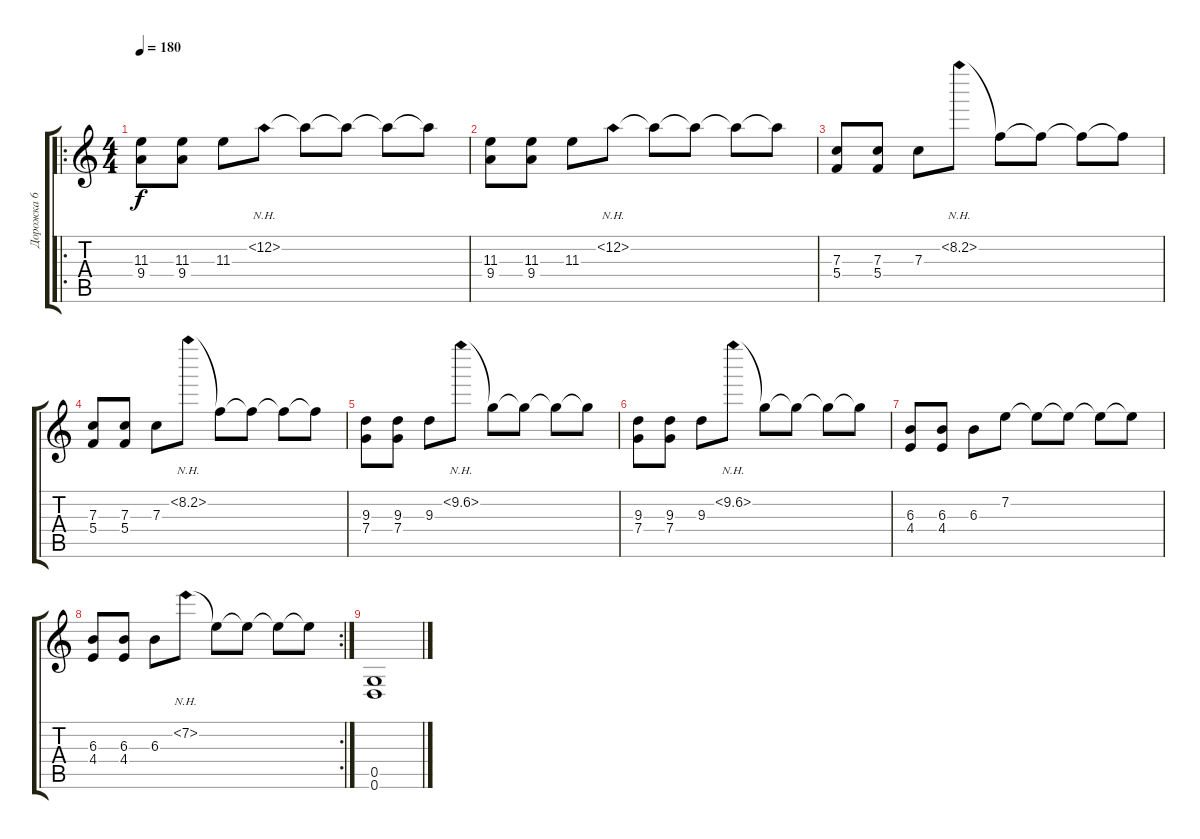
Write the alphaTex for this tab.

\track ("Дорожка 6" "Дорожка 6") {instrument distortionguitar}
\staff {score tabs}
\tuning (D4 A3 F3 C3 G2 D2) {hide}
\ro
\ts (4 4)
\tempo 180
\clef g2
\ks c
(11.3 9.4).8{dy f} (11.3 9.4).8 11.3.8 12.2{nh}.8 12.2{t}.8 12.2{t}.8 12.2{t}.8 12.2{t}.8 |
(11.3 9.4).8 (11.3 9.4).8 11.3.8 12.2{nh}.8 12.2{t}.8 12.2{t}.8 12.2{t}.8 12.2{t}.8 |
(7.3 5.4).8 (7.3 5.4).8 7.3.8 8.2{nh}.8 8.2{t}.8 8.2{t}.8 8.2{t}.8 8.2{t}.8 |
(7.3 5.4).8 (7.3 5.4).8 7.3.8 8.2{nh}.8 8.2{t}.8 8.2{t}.8 8.2{t}.8 8.2{t}.8 |
(9.3 7.4).8 (9.3 7.4).8 9.3.8 10.2{nh}.8 10.2{t}.8 10.2{t}.8 10.2{t}.8 10.2{t}.8 |
(9.3 7.4).8 (9.3 7.4).8 9.3.8 10.2{nh}.8 10.2{t}.8 10.2{t}.8 10.2{t}.8 10.2{t}.8 |
(6.3 4.4).8 (6.3 4.4).8 6.3.8 7.2.8 7.2{t}.8 7.2{t}.8 7.2{t}.8 7.2{t}.8 |
\rc 2
(6.3 4.4).8 (6.3 4.4).8 6.3.8 7.2{nh}.8 7.2{t}.8 7.2{t}.8 7.2{t}.8 7.2{t}.8 |
(0.5 0.6).1
